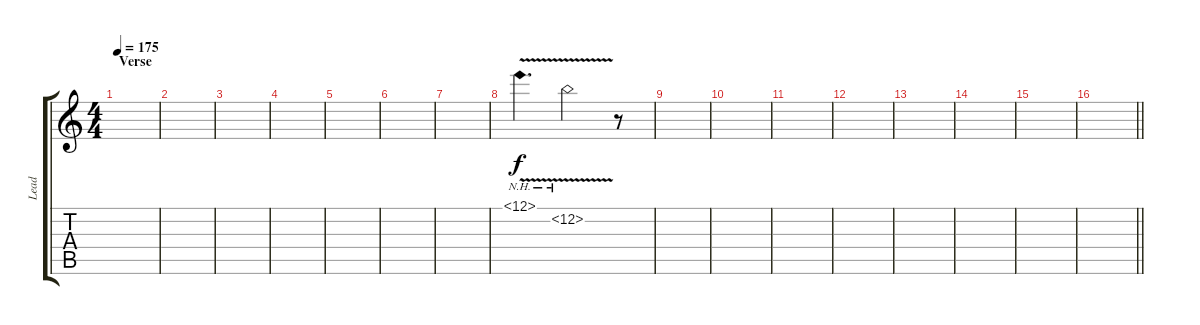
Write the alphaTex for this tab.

\track ("Lead" "Lead") {instrument overdrivenguitar}
\staff {score tabs}
\tuning (E4 B3 G3 D3 A2 E2) {hide}
\ts (4 4)
\section ("" "Verse")
\tempo 175
\clef g2
\ks c
|
|
|
|
|
|
|
12.1{nh v}.4{d volume 7} 12.2{nh v}.2 r.8 |
|
|
|
|
|
|
|
\barLineRight lightlight
